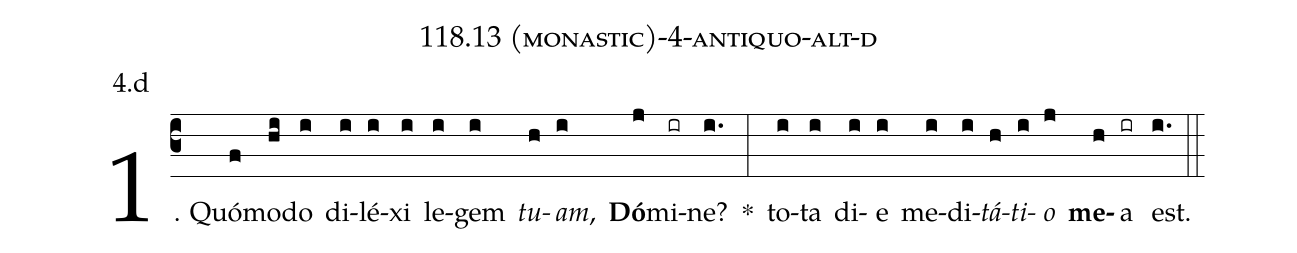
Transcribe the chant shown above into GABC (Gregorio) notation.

name: 118.13 (monastic)-4-antiquo-alt-d;
annotation: 4.d;
%%
(c3)1. Quó(f)mo(hi)do(i) di(i)lé(i)xi(i) le(i)gem(i) <i>tu</i>(h)<i>am</i>,(i) <b>Dó</b>(j)mi(ir)ne?(i.) *(:) to(i)ta(i) di(i)e(i) me(i)di(i)<i>tá</i>(h)<i>ti</i>(i)<i>o</i>(j) <b>me</b>(h)a(ir) est.(i.) (::)
